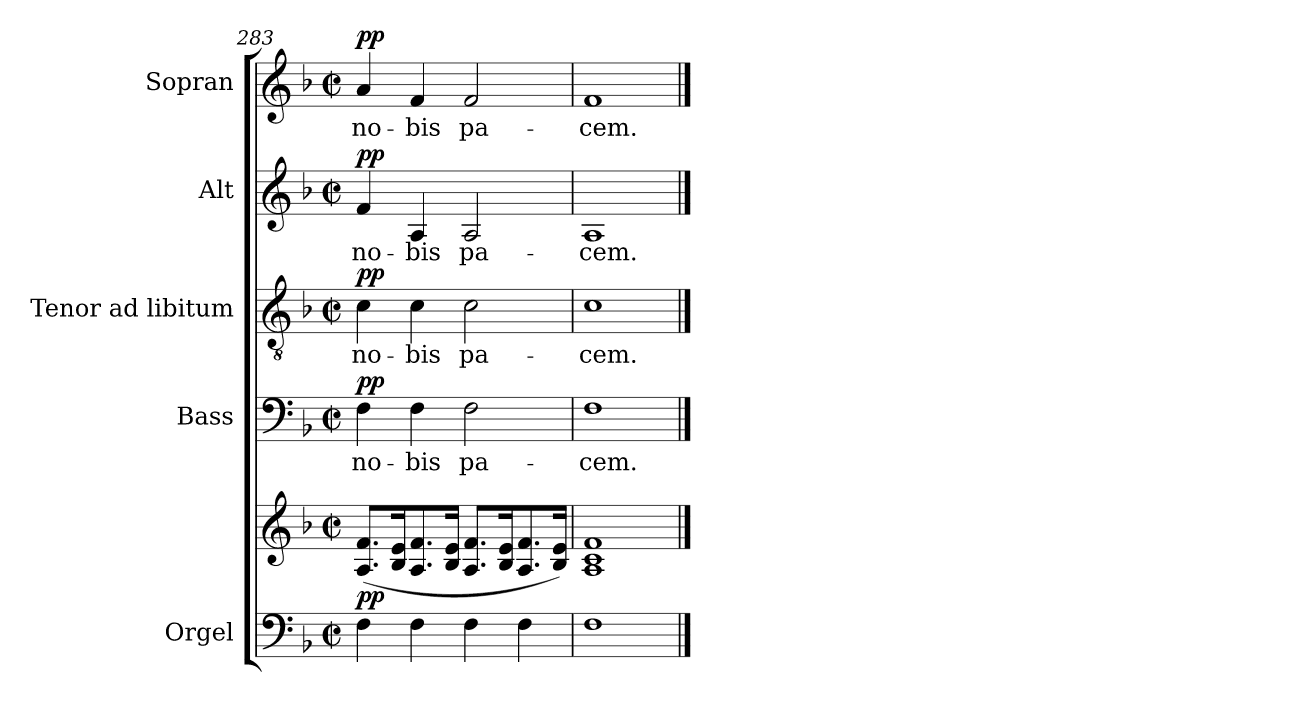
**kern	**kern	**dynam	**kern	**text	**dynam	**kern	**text	**dynam	**kern	**text	**dynam	**kern	**text	**dynam
*part5	*part5	*part5	*part4	*part4	*part4	*part3	*part3	*part3	*part2	*part2	*part2	*part1	*part1	*part1
*staff6	*staff5	*staff5/6	*staff4	*staff4	*staff4	*staff3	*staff3	*staff3	*staff2	*staff2	*staff2	*staff1	*staff1	*staff1
*I"Orgel	*	*	*I"Bass	*	*	*I"Tenor ad libitum	*	*	*I"Alt	*	*	*I"Sopran	*	*
*I'Org.	*	*	*I'B.	*	*	*I'T.	*	*	*I'A.	*	*	*I'S.	*	*
*clefF4	*clefG2	*	*clefF4	*	*	*clefGv2	*	*	*clefG2	*	*	*clefG2	*	*
*k[b-]	*k[b-]	*	*k[b-]	*	*	*k[b-]	*	*	*k[b-]	*	*	*k[b-]	*	*
*F:	*F:	*	*F:	*	*	*F:	*	*	*F:	*	*	*F:	*	*
*M2/2	*M2/2	*	*M2/2	*	*	*M2/2	*	*	*M2/2	*	*	*M2/2	*	*
*met(c|)	*met(c|)	*	*met(c|)	*	*	*met(c|)	*	*	*met(c|)	*	*	*met(c|)	*	*
=283	=283	=283	=283	=283	=283	=283	=283	=283	=283	=283	=283	=283	=283	=283
!	!	!LO:DY:b	!	!LO:LY:b	!LO:DY:a	!	!LO:LY:b	!LO:DY:a	!	!LO:LY:b	!LO:DY:a	!	!LO:LY:b	!LO:DY:a
4F\	(<8.A/ 8.f/L	pp	4F\	no-	pp	4c\	no-	pp	4f/	no-	pp	4a/	no-	pp
.	16B-/ 16e/k	.	.	.	.	.	.	.	.	.	.	.	.	.
!	!	!	!	!LO:LY:b	!	!	!LO:LY:b	!	!	!LO:LY:b	!	!	!LO:LY:b	!
4F\	8.A/ 8.f/	.	4F\	-bis	.	4c\	-bis	.	4A/	-bis	.	4f/	-bis	.
.	16B-/ 16e/Jk	.	.	.	.	.	.	.	.	.	.	.	.	.
!	!	!	!	!LO:LY:b	!	!	!LO:LY:b	!	!	!LO:LY:b	!	!	!LO:LY:b	!
4F\	8.A/ 8.f/L	.	2F\	pa-	.	2c\	pa-	.	2A/	pa-	.	2f/	pa-	.
.	16B-/ 16e/k	.	.	.	.	.	.	.	.	.	.	.	.	.
4F\	8.A/ 8.f/	.	.	.	.	.	.	.	.	.	.	.	.	.
.	16B-/ 16e/Jk)	.	.	.	.	.	.	.	.	.	.	.	.	.
=284	=284	=284	=284	=284	=284	=284	=284	=284	=284	=284	=284	=284	=284	=284
!	!	!	!	!LO:LY:b	!	!	!LO:LY:b	!	!	!LO:LY:b	!	!	!LO:LY:b	!
1F	1A 1c 1f	.	1F	-cem.	.	1c	-cem.	.	1A	-cem.	.	1f	-cem.	.
==	==	==	==	==	==	==	==	==	==	==	==	==	==	==
*-	*-	*-	*-	*-	*-	*-	*-	*-	*-	*-	*-	*-	*-	*-
